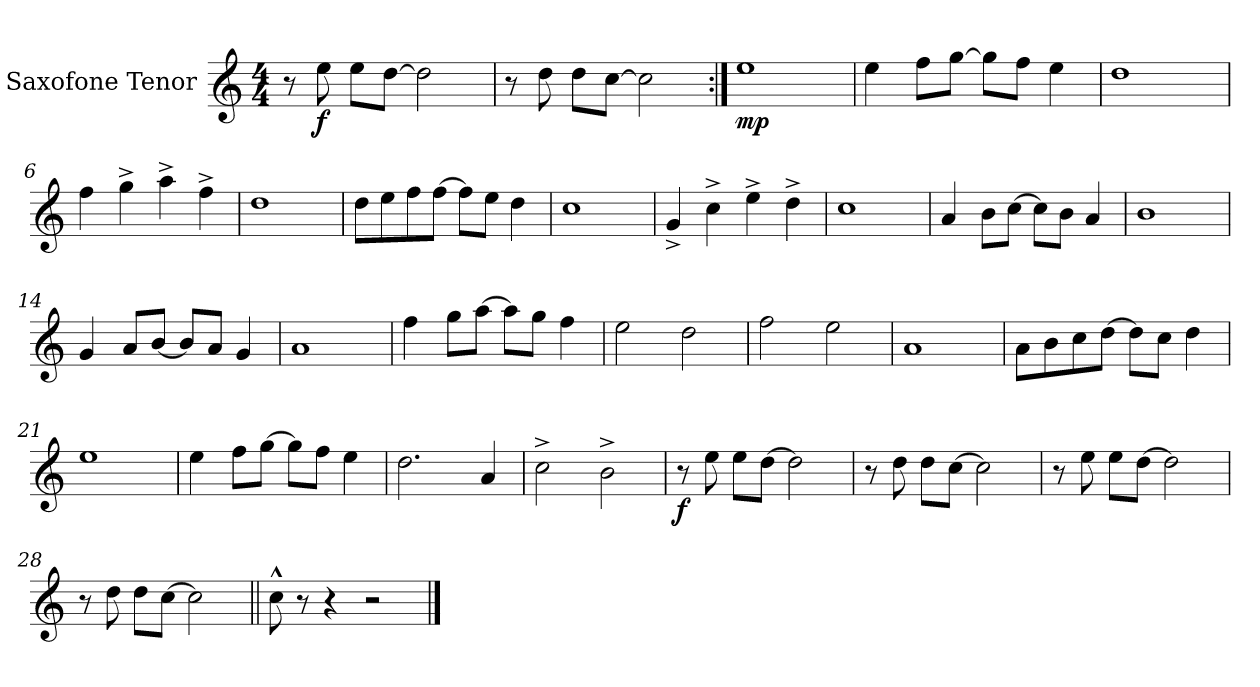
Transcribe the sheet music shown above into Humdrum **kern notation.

**kern	**dynam
*part1	*part1
*staff1	*staff1
*I"Saxofone Tenor	*
*I'Sax. Tn.	*
*clefG2	*
*ITrd8c14	*
*k[]	*
*M4/4	*
=1	=1
8r	.
!	!LO:DY:b
8e\	f
8e\L	.
[8d\J	.
2d\]	.
=2	=2
8r	.
8d\	.
8d\L	.
[8c\J	.
2c\]	.
=3:|!	=3:|!
!	!LO:DY:b
1e	mp
=4	=4
4e\	.
8f\L	.
[8g\J	.
8g\L]	.
8f\J	.
4e\	.
=5	=5
1d	.
=6	=6
4f\	.
4g^\	.
4a^\	.
4f^\	.
!!LO:LB:g=z
=7	=7
1d	.
=8	=8
8d\L	.
8e\	.
8f\	.
[8f\J	.
8f\L]	.
8e\J	.
4d\	.
=9	=9
1c	.
=10	=10
4G^/	.
4c^\	.
4e^\	.
4d^\	.
=11	=11
1c	.
=12	=12
4A/	.
8B\L	.
[8c\J	.
8c\L]	.
8B\J	.
4A/	.
=13	=13
1B	.
!!LO:LB:g=z
=14	=14
4G/	.
8A/L	.
[8B/J	.
8B/L]	.
8A/J	.
4G/	.
=15	=15
1A	.
=16	=16
4f\	.
8g\L	.
[8a\J	.
8a\L]	.
8g\J	.
4f\	.
=17	=17
2e\	.
2d\	.
=18	=18
2f\	.
2e\	.
=19	=19
1A	.
=20	=20
8A\L	.
8B\	.
8c\	.
[8d\J	.
8d\L]	.
8c\J	.
4d\	.
!!LO:LB:g=z
=21	=21
1e	.
=22	=22
4e\	.
8f\L	.
[8g\J	.
8g\L]	.
8f\J	.
4e\	.
=23	=23
2.d\	.
4A/	.
=24	=24
2c^\	.
2B^\	.
=25	=25
!	!LO:DY:b
8r	f
8e\	.
8e\L	.
[8d\J	.
2d\]	.
=26	=26
8r	.
8d\	.
8d\L	.
[8c\J	.
2c\]	.
=27	=27
8r	.
8e\	.
8e\L	.
[8d\J	.
2d\]	.
!!LO:LB:g=z
=28	=28
8r	.
8d\	.
8d\L	.
[8c\J	.
2c\]	.
=29||	=29||
8c^^\	.
8r	.
4r	.
2r	.
==	==
*-	*-
